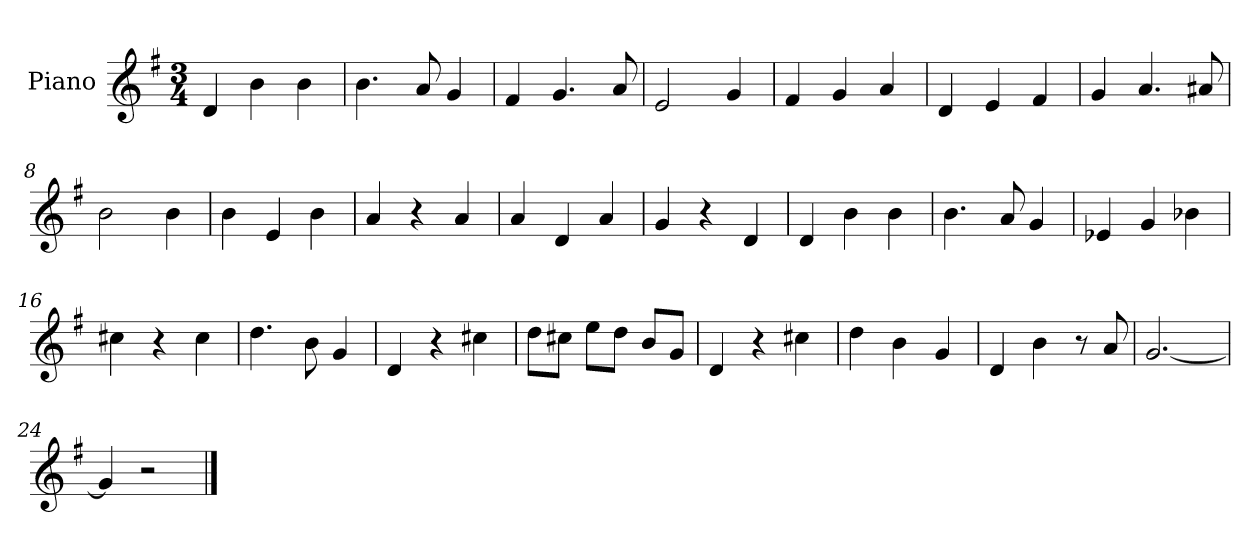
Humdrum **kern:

**kern
*part1
*staff1
*I"Piano
*I'Pno
*clefG2
*k[f#]
*M3/4
=1
4d/
4b\
4b\
=2
4.b\
8a/
4g/
=3
4f#/
4.g/
8a/
=4
2e/
4g/
=5
4f#/
4g/
4a/
=6
4d/
4e/
4f#/
=7
4g/
4.a/
8a#X/
=8
2b\
4b\
=9
4b\
4e/
4b\
=10
4a/
4r
4a/
=11
4a/
4d/
4a/
=12
4g/
4r
4d/
=13
4d/
4b\
4b\
=14
4.b\
8a/
4g/
=15
4e-X/
4g/
4b-X\
=16
4cc#X\
4r
4cc#\
=17
4.dd\
8b\
4g/
=18
4d/
4r
4cc#X\
=19
8dd\L
8cc#X\J
8ee\L
8dd\J
8b/L
8g/J
=20
4d/
4r
4cc#X\
=21
4dd\
4b\
4g/
=22
4d/
4b\
8r
8a/
=23
[2.g/
=24
4g/]
2r
==
*-
